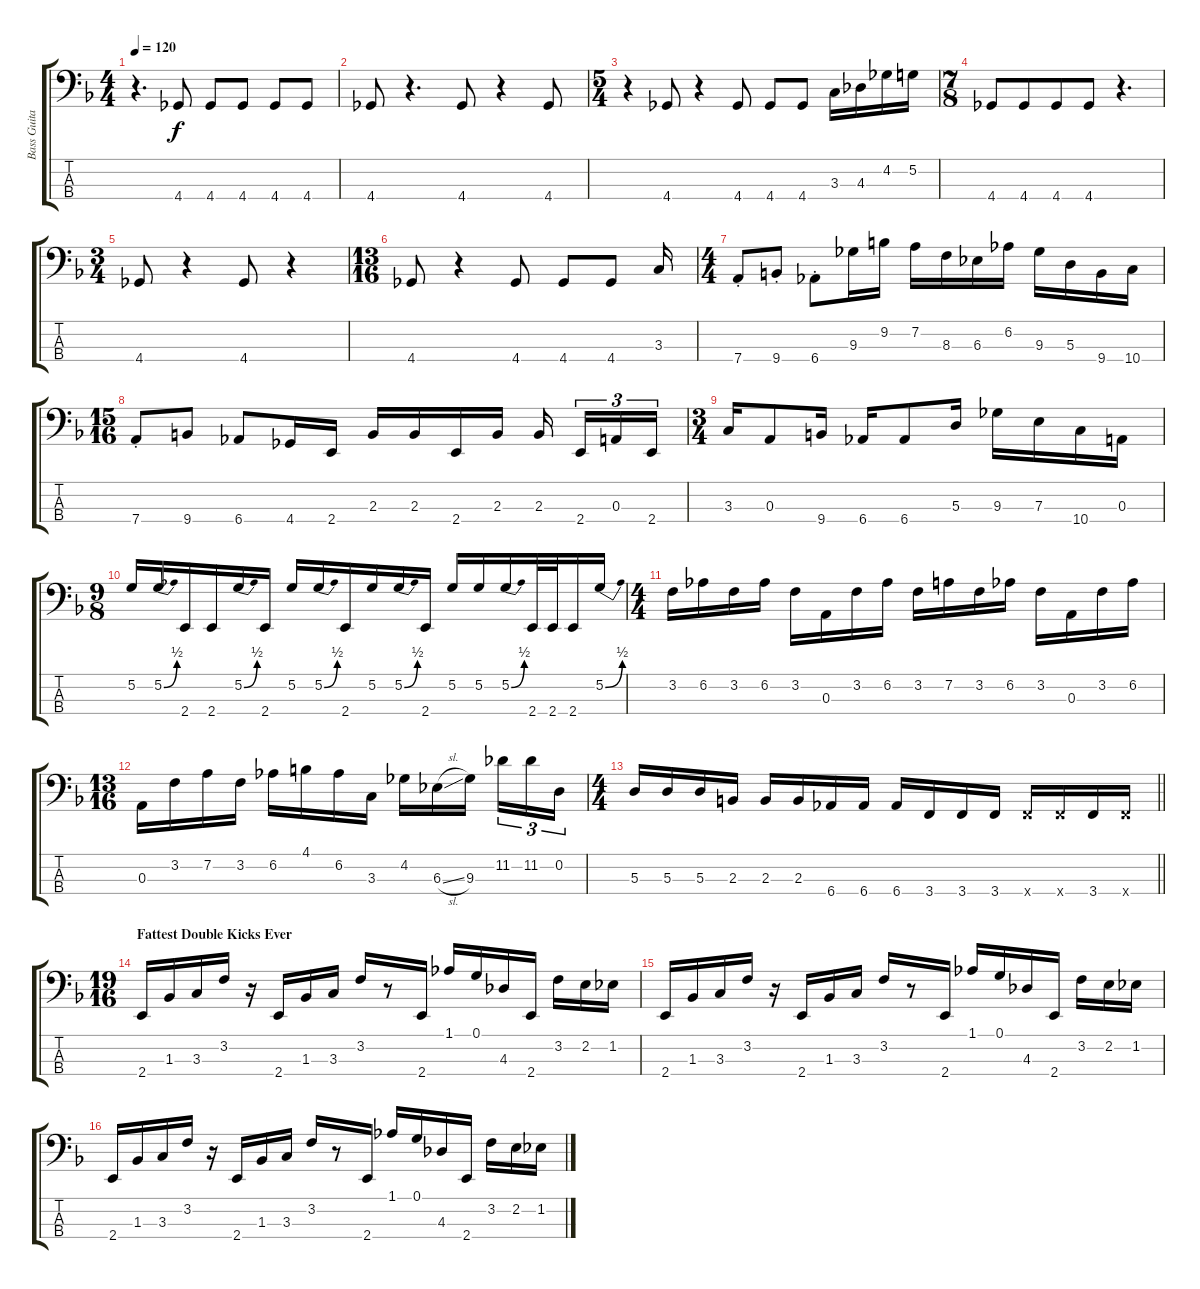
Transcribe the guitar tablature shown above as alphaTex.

\track ("Bass Guitar" "Bass Guita") {instrument electricbassfinger}
\staff {score tabs}
\tuning (G2 D2 A1 D1) {hide}
\ts (4 4)
\tempo 120
\clef f4
\ks dminor
r.4{d dy f} 4.4.8 4.4.8 4.4.8 4.4.8 4.4.8 |
4.4.8 r.4{d} 4.4.8 r.4 4.4.8 |
\ts (5 4)
r.4 4.4.8 r.4 4.4.8 4.4.8 4.4.8 3.3.16 4.3.16 4.2.16 5.2.16 |
\ts (7 8)
4.4.8 4.4.8 4.4.8 4.4.8 r.4{d} |
\ts (3 4)
4.4.8 r.4 4.4.8 r.4 |
\ts (13 16)
4.4.8 r.4 4.4.8 4.4.8 4.4.8 3.3.16 |
\ts (4 4)
7.4{st}.8 9.4{st}.8 6.4{st}.8 9.3.16 9.2.16 7.2.16 8.3.16 6.3.16 6.2.16 9.3.16 5.3.16 9.4.16 10.4.16 |
\ts (15 16)
7.4{st}.8 9.4.8 6.4.8 4.4.16 2.4.16 2.3.16 2.3.16 2.4.16 2.3.16 2.3.16{beam splitsecondary} 2.4.16{tu (3 2)} 0.3.16{tu (3 2)} 2.4.16{tu (3 2)} |
\ts (3 4)
3.3.16 0.3.8 9.4.16 6.4.16 6.4.8 5.3.16 9.3.16 7.3.16 10.4.16 0.3.16 |
\ts (9 8)
5.2.16 5.2{be (bend 0 0 60 2)}.16 2.4.16 2.4.16 5.2{be (bend 0 0 60 2)}.16 2.4.16 5.2.16 5.2{be (bend 0 0 60 2)}.16 2.4.16 5.2.16 5.2{be (bend 0 0 60 2)}.16 2.4.16 5.2.16 5.2.16 5.2{be (bend 0 0 60 2)}.16 2.4.32 2.4.32 2.4.16 5.2{be (bend 0 0 60 2)}.16 |
\ts (4 4)
3.2.16 6.2.16 3.2.16 6.2.16 3.2.16 0.3.16 3.2.16 6.2.16 3.2.16 7.2.16 3.2.16 6.2.16 3.2.16 0.3.16 3.2.16 6.2.16 |
\ts (13 16)
0.3.16 3.2.16 7.2.16 3.2.16 6.2.16 4.1.16 6.2.16 3.3.16 4.2.16 6.3{sl}.16 9.3.16 11.2.16{tu (3 2)} 11.2.16{tu (3 2)} 0.2.16{tu (3 2)} |
\ts (4 4)
\barLineRight lightlight
5.3.16 5.3.16 5.3.16 2.3.16 2.3.16 2.3.16 6.4.16 6.4.16 6.4.16 3.4.16 3.4.16 3.4.16 3.4{x}.16 3.4{x}.16 3.4.16 3.4{x}.16 |
\ts (19 16)
\section ("" "Fattest Double Kicks Ever")
2.4.16 1.3.16 3.3.16 3.2.16 r.16 2.4.16 1.3.16 3.3.16 3.2.16 r.8 2.4.16 1.1.16 0.1.16 4.3.16 2.4.16 3.2.16 2.2.16 1.2.16 |
2.4.16 1.3.16 3.3.16 3.2.16 r.16 2.4.16 1.3.16 3.3.16 3.2.16 r.8 2.4.16 1.1.16 0.1.16 4.3.16 2.4.16 3.2.16 2.2.16 1.2.16 |
2.4.16 1.3.16 3.3.16 3.2.16 r.16 2.4.16 1.3.16 3.3.16 3.2.16 r.8 2.4.16 1.1.16 0.1.16 4.3.16 2.4.16 3.2.16 2.2.16 1.2.16
